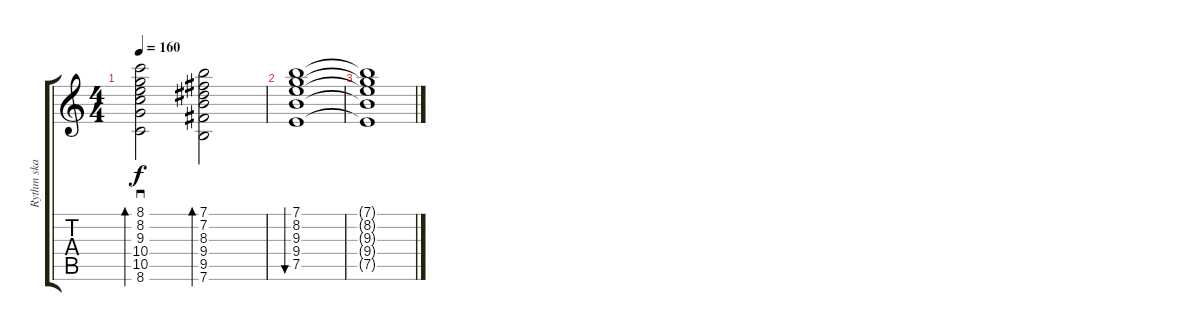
\track ("Rythm ska" "Rythm ska") {instrument electricguitarjazz}
\staff {score tabs}
\tuning (E4 B3 G3 D3 A2 E2) {hide}
\ts (4 4)
\tempo 160
\clef g2
\ks c
(8.1 8.2 9.3 10.4 10.5 8.6).2{sd bd 60 dy f} (7.1 7.2 8.3 9.4 9.5 7.6).2{bd 60} |
(7.1 8.2 9.3 9.4 7.5).1{bu 60} |
(7.1{t} 8.2{t} 9.3{t} 9.4{t} 7.5{t}).1
